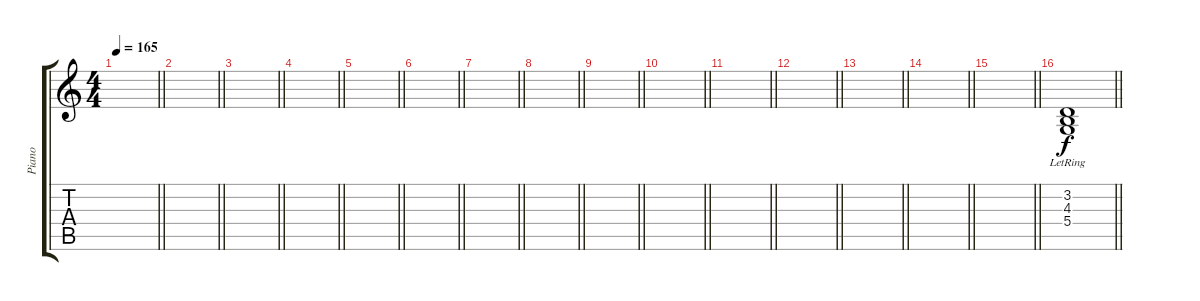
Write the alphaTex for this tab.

\track ("Piano" "Piano") {instrument acousticgrandpiano}
\staff {score tabs}
\tuning (E4 B3 G3 D3 A2 E2) {hide}
\ts (4 4)
\tempo 165
\clef g2
\barLineRight lightlight
\ks c
|
\barLineRight lightlight
|
\barLineRight lightlight
|
\barLineRight lightlight
|
\barLineRight lightlight
|
\barLineRight lightlight
|
\barLineRight lightlight
|
\barLineRight lightlight
|
\barLineRight lightlight
|
\barLineRight lightlight
|
\barLineRight lightlight
|
\barLineRight lightlight
|
\barLineRight lightlight
|
\barLineRight lightlight
|
\barLineRight lightlight
|
\barLineRight lightlight
(3.2 4.3 5.4{lr}).1
